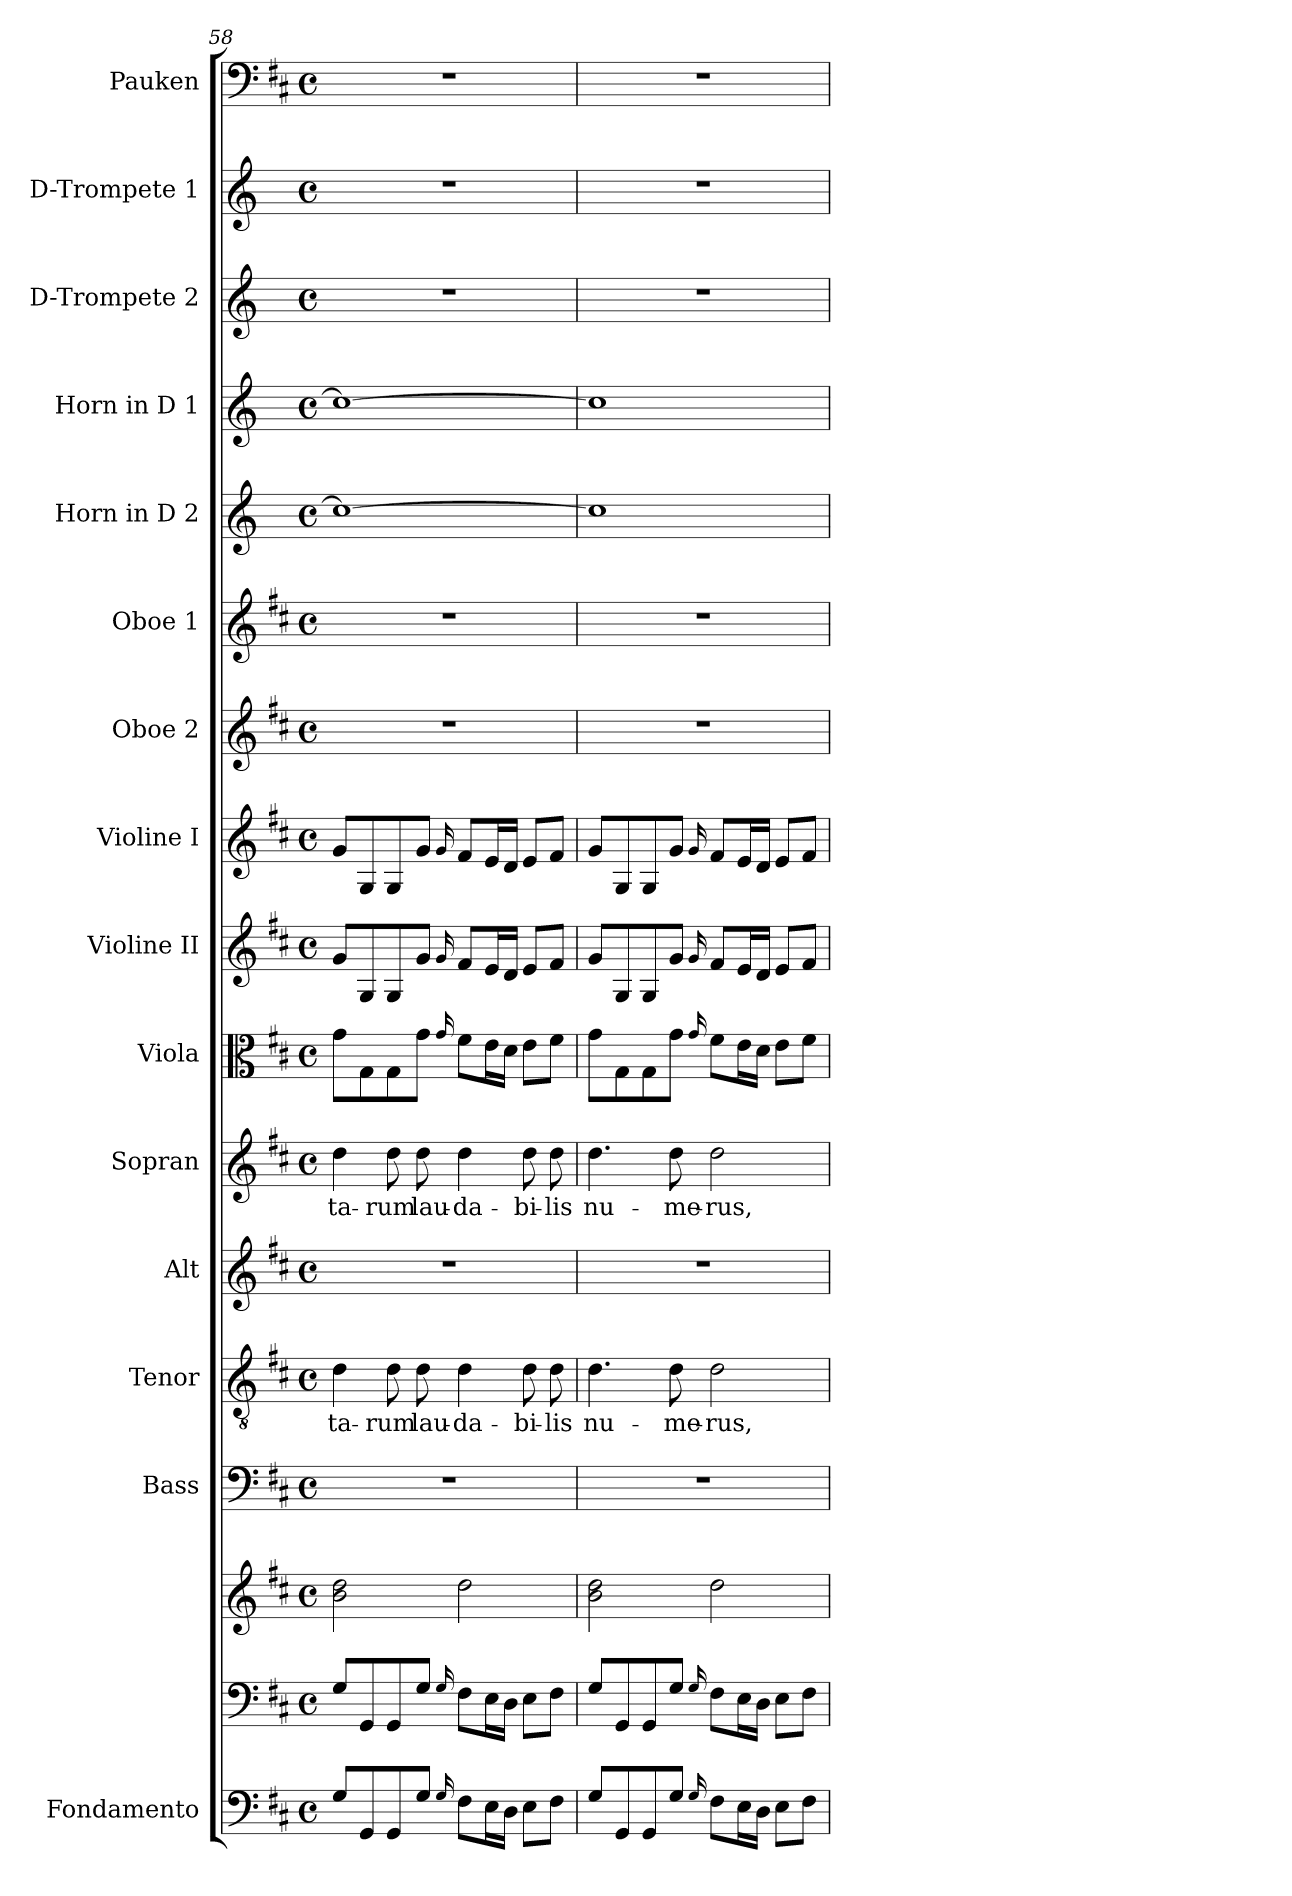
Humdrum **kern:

**kern	**kern	**kern	**kern	**kern	**text	**kern	**kern	**text	**kern	**kern	**kern	**kern	**kern	**kern	**kern	**kern	**kern	**kern
*part16	*part15	*part15	*part14	*part13	*part13	*part12	*part11	*part11	*part10	*part9	*part8	*part7	*part6	*part5	*part4	*part3	*part2	*part1
*staff17	*staff16	*staff15	*staff14	*staff13	*staff13	*staff12	*staff11	*staff11	*staff10	*staff9	*staff8	*staff7	*staff6	*staff5	*staff4	*staff3	*staff2	*staff1
*I"Fondamento	*	*	*I"Bass	*I"Tenor	*	*I"Alt	*I"Sopran	*	*I"Viola	*I"Violine II	*I"Violine I	*I"Oboe 2	*I"Oboe 1	*I"Horn in D 2	*I"Horn in D 1	*I"D-Trompete 2	*I"D-Trompete 1	*I"Pauken
*I'F.	*	*	*I'B.	*I'T.	*	*I'A.	*I'S.	*	*I'Vla.	*I'Vl. II	*I'Vl. I	*I'Ob. 2	*I'Ob. 1	*	*	*I'D Trp. 2	*I'D Trp. 1	*I'Pk.
*clefF4	*clefF4	*clefG2	*clefF4	*clefGv2	*	*clefG2	*clefG2	*	*clefC3	*clefG2	*clefG2	*clefG2	*clefG2	*clefG2	*clefG2	*clefG2	*clefG2	*clefF4
*ITrd7c12	*	*	*	*	*	*	*	*	*	*	*	*	*	*ITrd6c10	*ITrd6c10	*ITrd-1c-2	*ITrd-1c-2	*
*k[f#c#]	*k[f#c#]	*k[f#c#]	*k[f#c#]	*k[f#c#]	*	*k[f#c#]	*k[f#c#]	*	*k[f#c#]	*k[f#c#]	*k[f#c#]	*k[f#c#]	*k[f#c#]	*k[f#c#]	*k[f#c#]	*k[f#c#]	*k[f#c#]	*k[f#c#]
*D:	*D:	*D:	*D:	*D:	*	*D:	*D:	*	*D:	*D:	*D:	*D:	*D:	*D:	*D:	*D:	*D:	*D:
*M4/4	*M4/4	*M4/4	*M4/4	*M4/4	*	*M4/4	*M4/4	*	*M4/4	*M4/4	*M4/4	*M4/4	*M4/4	*M4/4	*M4/4	*M4/4	*M4/4	*M4/4
*met(c)	*met(c)	*met(c)	*met(c)	*met(c)	*	*met(c)	*met(c)	*	*met(c)	*met(c)	*met(c)	*met(c)	*met(c)	*met(c)	*met(c)	*met(c)	*met(c)	*met(c)
=58	=58	=58	=58	=58	=58	=58	=58	=58	=58	=58	=58	=58	=58	=58	=58	=58	=58	=58
!	!	!	!	!	!LO:LY:b	!	!	!LO:LY:b	!	!	!	!	!	!	!	!	!	!
8GG/L	8G/L	2b\ 2dd\	1r	4d\	-ta-	1r	4dd\	-ta-	8g\L	8g/L	8g/L	1r	1r	1d_	1d_	1r	1r	1r
8GGG/	8GG/	.	.	.	.	.	.	.	8G\	8G/	8G/	.	.	.	.	.	.	.
!	!	!	!	!	!LO:LY:b	!	!	!LO:LY:b	!	!	!	!	!	!	!	!	!	!
8GGG/	8GG/	.	.	8d\	-rum	.	8dd\	-rum	8G\	8G/	8G/	.	.	.	.	.	.	.
!	!	!	!	!	!LO:LY:b	!	!	!LO:LY:b	!	!	!	!	!	!	!	!	!	!
8GG/J	8G/J	.	.	8d\	lau-	.	8dd\	lau-	8g\J	8g/J	8g/J	.	.	.	.	.	.	.
16qqGG/	16qqG/	.	.	.	.	.	.	.	16qqg/	16qqg/	16qqg/	.	.	.	.	.	.	.
!	!	!	!	!	!LO:LY:b	!	!	!LO:LY:b	!	!	!	!	!	!	!	!	!	!
8FF#\L	8F#\L	2dd\	.	4d\	-da-	.	4dd\	-da-	8f#\L	8f#/L	8f#/L	.	.	.	.	.	.	.
16EE\L	16E\L	.	.	.	.	.	.	.	16e\L	16e/L	16e/L	.	.	.	.	.	.	.
16DD\JJ	16D\JJ	.	.	.	.	.	.	.	16d\JJ	16d/JJ	16d/JJ	.	.	.	.	.	.	.
!	!	!	!	!	!LO:LY:b	!	!	!LO:LY:b	!	!	!	!	!	!	!	!	!	!
8EE\L	8E\L	.	.	8d\	-bi-	.	8dd\	-bi-	8e\L	8e/L	8e/L	.	.	.	.	.	.	.
!	!	!	!	!	!LO:LY:b	!	!	!LO:LY:b	!	!	!	!	!	!	!	!	!	!
8FF#\J	8F#\J	.	.	8d\	-lis	.	8dd\	-lis	8f#\J	8f#/J	8f#/J	.	.	.	.	.	.	.
=59	=59	=59	=59	=59	=59	=59	=59	=59	=59	=59	=59	=59	=59	=59	=59	=59	=59	=59
!	!	!	!	!	!LO:LY:b	!	!	!LO:LY:b	!	!	!	!	!	!	!	!	!	!
8GG/L	8G/L	2b\ 2dd\	1r	4.d\	nu-	1r	4.dd\	nu-	8g\L	8g/L	8g/L	1r	1r	1d]	1d]	1r	1r	1r
8GGG/	8GG/	.	.	.	.	.	.	.	8G\	8G/	8G/	.	.	.	.	.	.	.
8GGG/	8GG/	.	.	.	.	.	.	.	8G\	8G/	8G/	.	.	.	.	.	.	.
!	!	!	!	!	!LO:LY:b	!	!	!LO:LY:b	!	!	!	!	!	!	!	!	!	!
8GG/J	8G/J	.	.	8d\	-me-	.	8dd\	-me-	8g\J	8g/J	8g/J	.	.	.	.	.	.	.
16qqGG/	16qqG/	.	.	.	.	.	.	.	16qqg/	16qqg/	16qqg/	.	.	.	.	.	.	.
!	!	!	!	!	!LO:LY:b	!	!	!LO:LY:b	!	!	!	!	!	!	!	!	!	!
8FF#\L	8F#\L	2dd\	.	2d\	-rus,	.	2dd\	-rus,	8f#\L	8f#/L	8f#/L	.	.	.	.	.	.	.
16EE\L	16E\L	.	.	.	.	.	.	.	16e\L	16e/L	16e/L	.	.	.	.	.	.	.
16DD\JJ	16D\JJ	.	.	.	.	.	.	.	16d\JJ	16d/JJ	16d/JJ	.	.	.	.	.	.	.
8EE\L	8E\L	.	.	.	.	.	.	.	8e\L	8e/L	8e/L	.	.	.	.	.	.	.
8FF#\J	8F#\J	.	.	.	.	.	.	.	8f#\J	8f#/J	8f#/J	.	.	.	.	.	.	.
=	=	=	=	=	=	=	=	=	=	=	=	=	=	=	=	=	=	=
*-	*-	*-	*-	*-	*-	*-	*-	*-	*-	*-	*-	*-	*-	*-	*-	*-	*-	*-
